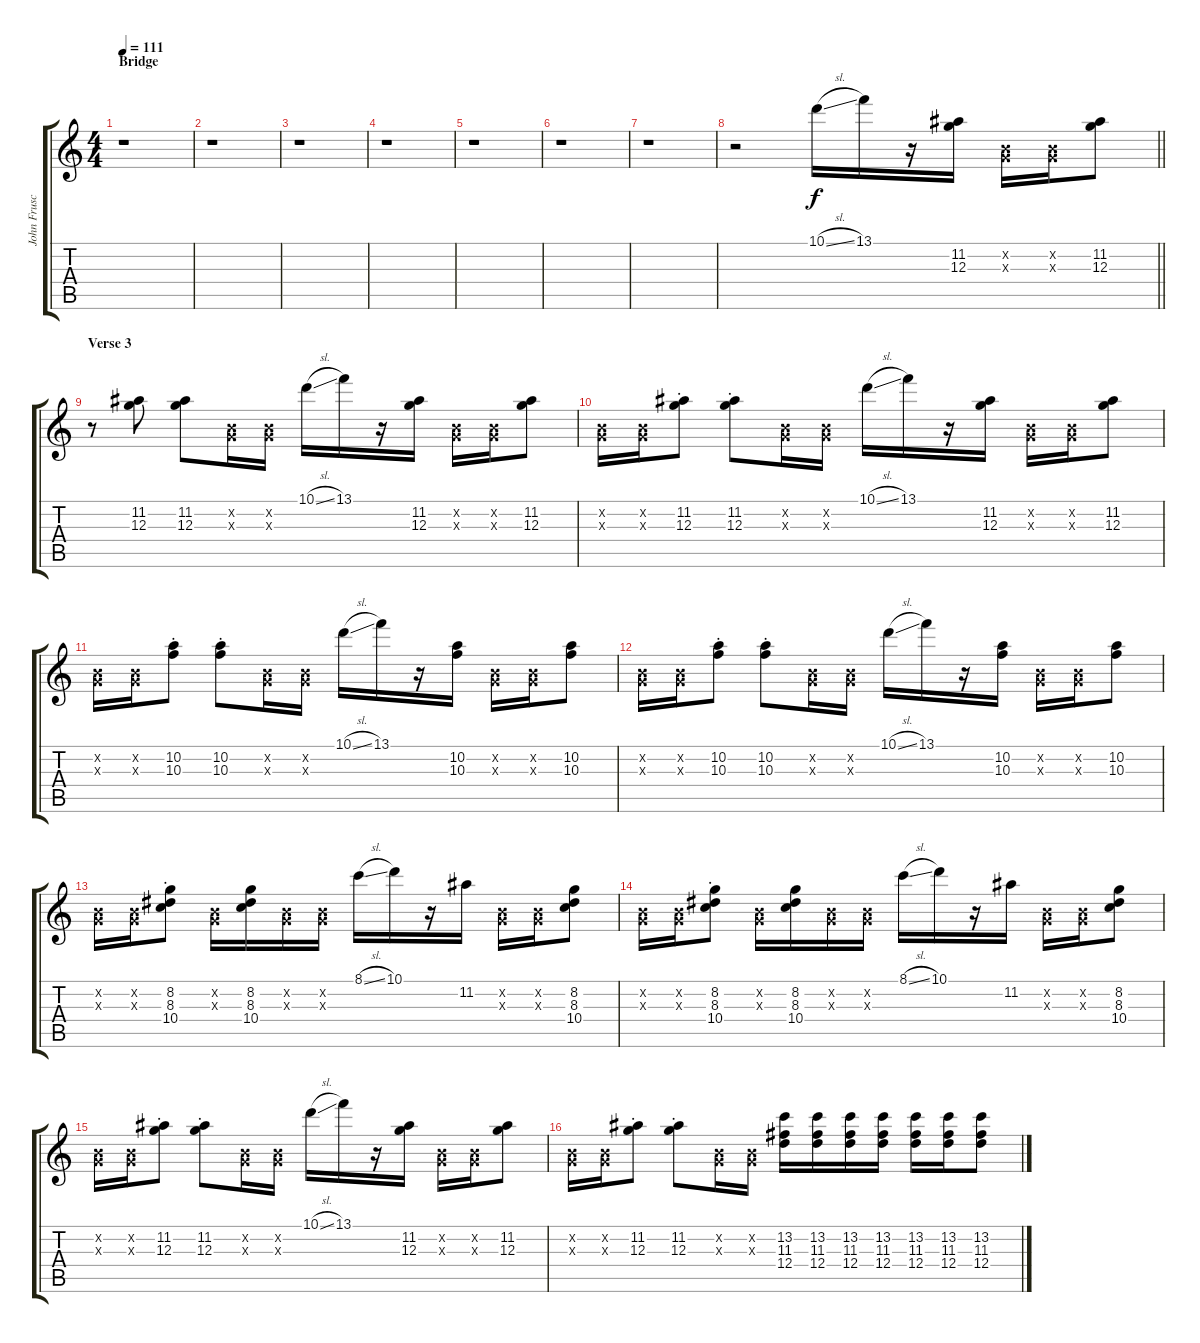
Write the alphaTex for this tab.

\track ("John Frusciante | Gtr. 1" "John Frusc") {instrument electricguitarclean}
\staff {score tabs}
\tuning (E4 B3 G3 D3 A2 E2) {hide}
\ts (4 4)
\section ("" "Bridge")
\tempo 111
\clef g2
\ks c
r.1{dy f volume 16 instrument electricguitarclean} |
r.1 |
r.1 |
r.1 |
r.1 |
r.1 |
r.1 |
\barLineRight lightlight
r.2 10.1{sl}.16 13.1.16 r.16 (11.2 12.3).16 (0.2{x} 0.3{x}).16 (0.2{x} 0.3{x}).16 (11.2 12.3).8 |
\section ("" "Verse 3")
r.8 (11.2 12.3).8 (11.2 12.3).8 (0.2{x} 0.3{x}).16 (0.2{x} 0.3{x}).16 10.1{sl}.16 13.1.16 r.16 (11.2 12.3).16 (0.2{x} 0.3{x}).16 (0.2{x} 0.3{x}).16 (11.2 12.3).8 |
(0.2{x} 0.3{x}).16 (0.2{x} 0.3{x}).16 (11.2{st} 12.3{st}).8 (11.2{st} 12.3{st}).8 (0.2{x} 0.3{x}).16 (0.2{x} 0.3{x}).16 10.1{sl}.16 13.1.16 r.16 (11.2 12.3).16 (0.2{x} 0.3{x}).16 (0.2{x} 0.3{x}).16 (11.2 12.3).8 |
(0.2{x} 0.3{x}).16 (0.2{x} 0.3{x}).16 (10.2{st} 10.3{st}).8 (10.2{st} 10.3{st}).8 (0.2{x} 0.3{x}).16 (0.2{x} 0.3{x}).16 10.1{sl}.16 13.1.16 r.16 (10.2 10.3).16 (0.2{x} 0.3{x}).16 (0.2{x} 0.3{x}).16 (10.2 10.3).8 |
(0.2{x} 0.3{x}).16 (0.2{x} 0.3{x}).16 (10.2{st} 10.3{st}).8 (10.2{st} 10.3{st}).8 (0.2{x} 0.3{x}).16 (0.2{x} 0.3{x}).16 10.1{sl}.16 13.1.16 r.16 (10.2 10.3).16 (0.2{x} 0.3{x}).16 (0.2{x} 0.3{x}).16 (10.2 10.3).8 |
(0.2{x} 0.3{x}).16 (0.2{x} 0.3{x}).16 (8.2{st} 8.3{st} 10.4{st}).8 (0.2{x} 0.3{x}).16 (8.2 8.3 10.4).16 (0.2{x} 0.3{x}).16 (0.2{x} 0.3{x}).16 8.1{sl}.16 10.1.16 r.16 11.2.16 (0.2{x} 0.3{x}).16 (0.2{x} 0.3{x}).16 (8.2 8.3 10.4).8 |
(0.2{x} 0.3{x}).16 (0.2{x} 0.3{x}).16 (8.2{st} 8.3{st} 10.4{st}).8 (0.2{x} 0.3{x}).16 (8.2 8.3 10.4).16 (0.2{x} 0.3{x}).16 (0.2{x} 0.3{x}).16 8.1{sl}.16 10.1.16 r.16 11.2.16 (0.2{x} 0.3{x}).16 (0.2{x} 0.3{x}).16 (8.2 8.3 10.4).8 |
(0.2{x} 0.3{x}).16 (0.2{x} 0.3{x}).16 (11.2{st} 12.3{st}).8 (11.2{st} 12.3{st}).8 (0.2{x} 0.3{x}).16 (0.2{x} 0.3{x}).16 10.1{sl}.16 13.1.16 r.16 (11.2 12.3).16 (0.2{x} 0.3{x}).16 (0.2{x} 0.3{x}).16 (11.2 12.3).8 |
(0.2{x} 0.3{x}).16 (0.2{x} 0.3{x}).16 (11.2{st} 12.3{st}).8 (11.2{st} 12.3{st}).8 (0.2{x} 0.3{x}).16 (0.2{x} 0.3{x}).16 (13.2 11.3 12.4).16 (13.2 11.3 12.4).16 (13.2 11.3 12.4).16 (13.2 11.3 12.4).16 (13.2 11.3 12.4).16 (13.2 11.3 12.4).16 (13.2 11.3 12.4).8
